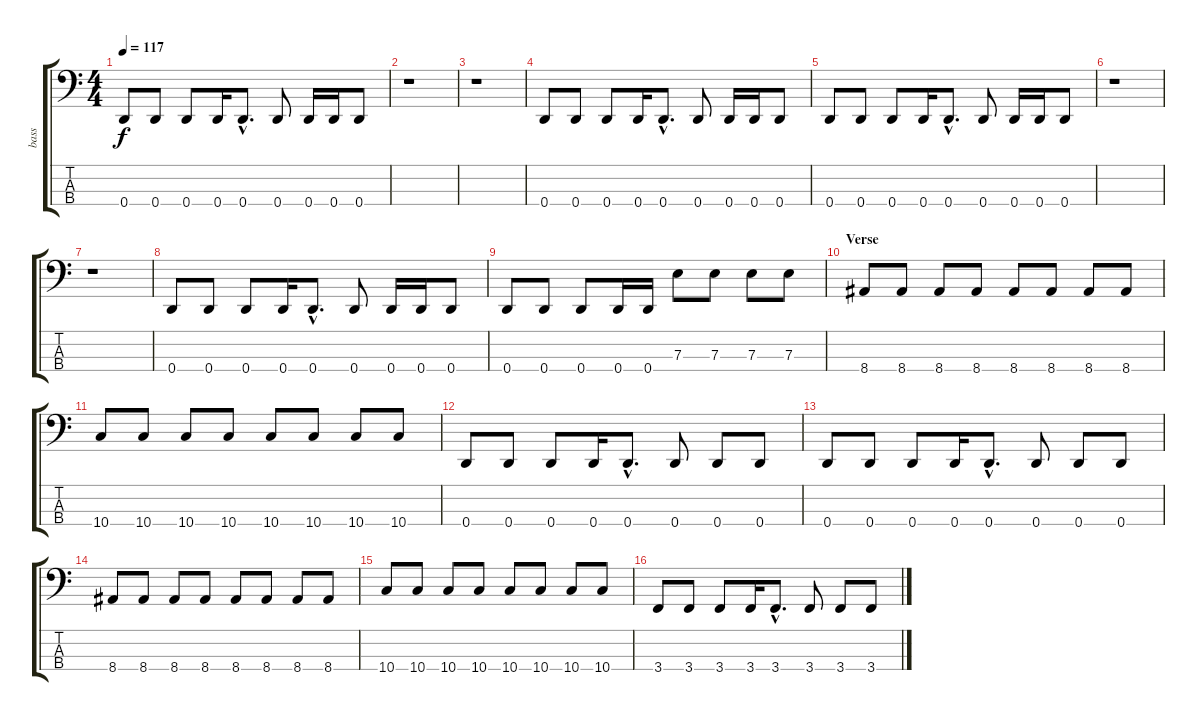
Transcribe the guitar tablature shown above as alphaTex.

\track ("bass" "bass") {instrument electricbasspick}
\staff {score tabs}
\tuning (G2 D2 A1 D1) {hide}
\ts (4 4)
\tempo 117
\clef f4
\ks c
0.4.8{dy f} 0.4.8 0.4.8 0.4.16 0.4{hac}.8{d} 0.4.8 0.4.16 0.4.16 0.4.8 |
r.1 |
r.1 |
0.4.8 0.4.8 0.4.8 0.4.16 0.4{hac}.8{d} 0.4.8 0.4.16 0.4.16 0.4.8 |
0.4.8 0.4.8 0.4.8 0.4.16 0.4{hac}.8{d} 0.4.8 0.4.16 0.4.16 0.4.8 |
r.1 |
r.1 |
0.4.8 0.4.8 0.4.8 0.4.16 0.4{hac}.8{d} 0.4.8 0.4.16 0.4.16 0.4.8 |
0.4.8 0.4.8 0.4.8 0.4.16 0.4.16 7.3.8 7.3.8 7.3.8 7.3.8 |
\section ("" "Verse")
8.4.8 8.4.8 8.4.8 8.4.8 8.4.8 8.4.8 8.4.8 8.4.8 |
10.4.8 10.4.8 10.4.8 10.4.8 10.4.8 10.4.8 10.4.8 10.4.8 |
0.4.8 0.4.8 0.4.8 0.4.16 0.4{hac}.8{d} 0.4.8 0.4.8 0.4.8 |
0.4.8 0.4.8 0.4.8 0.4.16 0.4{hac}.8{d} 0.4.8 0.4.8 0.4.8 |
8.4.8 8.4.8 8.4.8 8.4.8 8.4.8 8.4.8 8.4.8 8.4.8 |
10.4.8 10.4.8 10.4.8 10.4.8 10.4.8 10.4.8 10.4.8 10.4.8 |
3.4.8 3.4.8 3.4.8 3.4.16 3.4{hac}.8{d} 3.4.8 3.4.8 3.4.8
